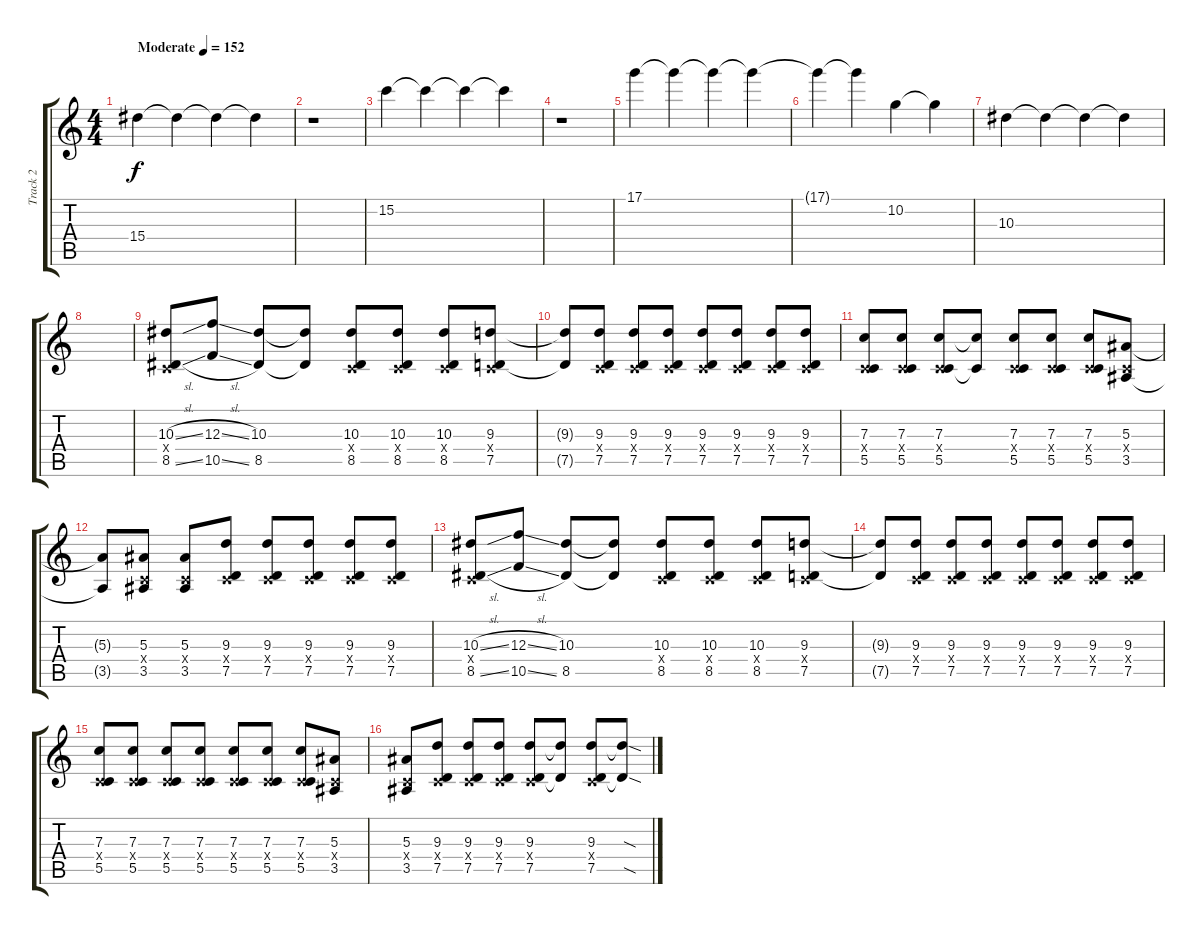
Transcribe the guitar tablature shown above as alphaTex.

\track ("Track 2" "Track 2") {instrument electricguitarclean}
\staff {score tabs}
\tuning (D4 A3 F3 C3 G2 C2) {hide}
\ts (4 4)
\tempo (152 "Moderate")
\clef g2
\ks c
15.4.4{dy f instrument electricguitarclean} 15.4{t}.4 15.4{t}.4 15.4{t}.4 |
r.1 |
15.2.4 15.2{t}.4 15.2{t}.4 15.2{t}.4 |
r.1 |
17.1.4 17.1{t}.4 17.1{t}.4 17.1{t}.4 |
17.1{t}.4 17.1{t}.4 10.2.4 10.2{t}.4 |
10.3.4 10.3{t}.4 10.3{t}.4 10.3{t}.4 |
|
(10.3{sl} 0.4{x} 8.5{sl}).8{instrument distortionguitar} (12.3{sl} 10.5{sl}).8 (10.3 8.5).8 (10.3{t} 8.5{t}).8 (10.3 0.4{x} 8.5).8 (10.3 0.4{x} 8.5).8 (10.3 0.4{x} 8.5).8 (9.3 0.4{x} 7.5).8 |
(9.3{t} 7.5{t}).8 (9.3 0.4{x} 7.5).8 (9.3 0.4{x} 7.5).8 (9.3 0.4{x} 7.5).8 (9.3 0.4{x} 7.5).8 (9.3 0.4{x} 7.5).8 (9.3 0.4{x} 7.5).8 (9.3 0.4{x} 7.5).8 |
(7.3 0.4{x} 5.5).8 (7.3 0.4{x} 5.5).8 (7.3 0.4{x} 5.5).8 (7.3{t} 5.5{t}).8 (7.3 0.4{x} 5.5).8 (7.3 0.4{x} 5.5).8 (7.3 0.4{x} 5.5).8 (5.3 0.4{x} 3.5).8 |
(5.3{t} 3.5{t}).8 (5.3 0.4{x} 3.5).8 (5.3 0.4{x} 3.5).8 (9.3 0.4{x} 7.5).8 (9.3 0.4{x} 7.5).8 (9.3 0.4{x} 7.5).8 (9.3 0.4{x} 7.5).8 (9.3 0.4{x} 7.5).8 |
(10.3{sl} 0.4{x} 8.5{sl}).8 (12.3{sl} 10.5{sl}).8 (10.3 8.5).8 (10.3{t} 8.5{t}).8 (10.3 0.4{x} 8.5).8 (10.3 0.4{x} 8.5).8 (10.3 0.4{x} 8.5).8 (9.3 0.4{x} 7.5).8 |
(9.3{t} 7.5{t}).8 (9.3 0.4{x} 7.5).8 (9.3 0.4{x} 7.5).8 (9.3 0.4{x} 7.5).8 (9.3 0.4{x} 7.5).8 (9.3 0.4{x} 7.5).8 (9.3 0.4{x} 7.5).8 (9.3 0.4{x} 7.5).8 |
(7.3 0.4{x} 5.5).8 (7.3 0.4{x} 5.5).8 (7.3 0.4{x} 5.5).8 (7.3 0.4{x} 5.5).8 (7.3 0.4{x} 5.5).8 (7.3 0.4{x} 5.5).8 (7.3 0.4{x} 5.5).8 (5.3 0.4{x} 3.5).8 |
(5.3 0.4{x} 3.5).8 (9.3 0.4{x} 7.5).8 (9.3 0.4{x} 7.5).8 (9.3 0.4{x} 7.5).8 (9.3 0.4{x} 7.5).8 (9.3{t} 7.5{t}).8 (9.3 0.4{x} 7.5).8 (9.3{sod t} 7.5{sod t}).8
